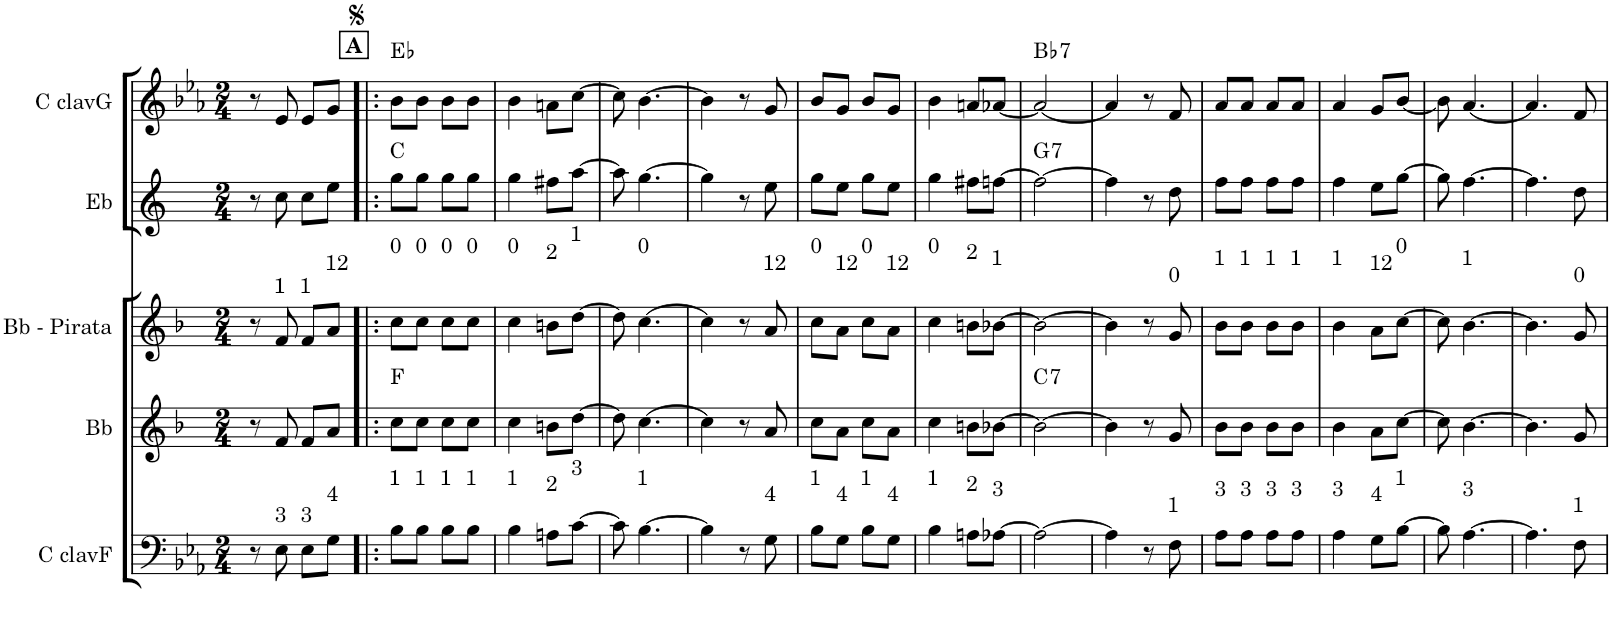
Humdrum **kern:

**kern	**kern	**harte	**kern	**kern	**harte	**kern	**harte
*part5	*part4	*part4	*part3	*part2	*part2	*part1	*part1
*staff5	*staff4	*	*staff3	*staff2	*	*staff1	*
*I"C clavF	*I"Bb	*	*I"Bb - Pirata	*I"Eb	*	*I"C clavG	*
*clefF4	*clefG2	*	*clefG2	*clefG2	*	*clefG2	*
*	*Trd1c2	*	*Trd1c2	*Trd5c9	*	*	*
*k[b-e-a-]	*k[b-]	*	*k[b-]	*k[]	*	*k[b-e-a-]	*
*E-:	*F:	*	*F:	*	*	*E-:	*
*M2/4	*M2/4	*	*M2/4	*M2/4	*	*M2/4	*
=1	=1	=1	=1	=1	=1	=1	=1
8r	8r	.	8r	8r	.	8r	.
!	!	!	!LO:TX:a:t=1	!	!	!	!
!LO:TX:a:t=3	!	!	!	!	!	!	!
8E-\	8f/	.	8f/	8cc\	.	8e-/	.
!	!	!	!LO:TX:a:t=1	!	!	!	!
!LO:TX:a:t=3	!	!	!	!	!	!	!
8E-\L	8f/L	.	8f/L	8cc\L	.	8e-/L	.
!	!	!	!LO:TX:a:t=12	!	!	!	!
!LO:TX:a:t=4	!	!	!	!	!	!	!
8G\J	8a/J	.	8a/J	8ee\J	.	8g/J	.
!!LO:REH:place=s1:a:B:cj:t=A
=2!|:	=2!|:	=2!|:	=2!|:	=2!|:	=2!|:	=2!|:	=2!|:
!	!	!	!LO:TX:a:t=0	!	!	!	!
!LO:TX:a:t=1	!	!	!	!	!	!	!
8B-\L	8cc\L	F:maj	8cc\L	8gg\L	C:maj	8b-\L	Eb:maj
!	!	!	!LO:TX:a:t=0	!	!	!	!
!LO:TX:a:t=1	!	!	!	!	!	!	!
8B-\J	8cc\J	.	8cc\J	8gg\J	.	8b-\J	.
!	!	!	!LO:TX:a:t=0	!	!	!	!
!LO:TX:a:t=1	!	!	!	!	!	!	!
8B-\L	8cc\L	.	8cc\L	8gg\L	.	8b-\L	.
!	!	!	!LO:TX:a:t=0	!	!	!	!
!LO:TX:a:t=1	!	!	!	!	!	!	!
8B-\J	8cc\J	.	8cc\J	8gg\J	.	8b-\J	.
=3	=3	=3	=3	=3	=3	=3	=3
!	!	!	!LO:TX:a:t=0	!	!	!	!
!LO:TX:a:t=1	!	!	!	!	!	!	!
4B-\	4cc\	.	4cc\	4gg\	.	4b-\	.
!	!	!	!LO:TX:a:t=2	!	!	!	!
!LO:TX:a:t=2	!	!	!	!	!	!	!
8An\L	8bn\L	.	8bn\L	8ff#X\L	.	8an\L	.
!	!	!	!LO:TX:a:t=1	!	!	!	!
!LO:TX:a:t=3	!	!	!	!	!	!	!
[>8c\J	[>8dd\J	.	[>8dd\J	[>8aa\J	.	[>8cc\J	.
=4	=4	=4	=4	=4	=4	=4	=4
8c\]	8dd\]	.	8dd\]	8aa\]	.	8cc\]	.
!	!	!	!LO:TX:a:t=0	!	!	!	!
!LO:TX:a:t=1	!	!	!	!	!	!	!
[>4.B-\	[>4.cc\	.	[>4.cc\	[>4.gg\	.	[>4.b-\	.
=5	=5	=5	=5	=5	=5	=5	=5
4B-\]	4cc\]	.	4cc\]	4gg\]	.	4b-\]	.
8r	8r	.	8r	8r	.	8r	.
!	!	!	!LO:TX:a:t=12	!	!	!	!
!LO:TX:a:t=4	!	!	!	!	!	!	!
8G\	8a/	.	8a/	8ee\	.	8g/	.
=6	=6	=6	=6	=6	=6	=6	=6
!	!	!	!LO:TX:a:t=0	!	!	!	!
!LO:TX:a:t=1	!	!	!	!	!	!	!
8B-\L	8cc\L	.	8cc\L	8gg\L	.	8b-/L	.
!	!	!	!LO:TX:a:t=12	!	!	!	!
!LO:TX:a:t=4	!	!	!	!	!	!	!
8G\J	8a\J	.	8a\J	8ee\J	.	8g/J	.
!	!	!	!LO:TX:a:t=0	!	!	!	!
!LO:TX:a:t=1	!	!	!	!	!	!	!
8B-\L	8cc\L	.	8cc\L	8gg\L	.	8b-/L	.
!	!	!	!LO:TX:a:t=12	!	!	!	!
!LO:TX:a:t=4	!	!	!	!	!	!	!
8G\J	8a\J	.	8a\J	8ee\J	.	8g/J	.
=7	=7	=7	=7	=7	=7	=7	=7
!	!	!	!LO:TX:a:t=0	!	!	!	!
!LO:TX:a:t=1	!	!	!	!	!	!	!
4B-\	4cc\	.	4cc\	4gg\	.	4b-\	.
!	!	!	!LO:TX:a:t=2	!	!	!	!
!LO:TX:a:t=2	!	!	!	!	!	!	!
8An\L	8bn\L	.	8bn\L	8ff#X\L	.	8an/L	.
!	!	!	!LO:TX:a:t=1	!	!	!	!
!LO:TX:a:t=3	!	!	!	!	!	!	!
[>8A-X\J	[>8b-X\J	.	[>8b-X\J	[>8ffn\J	.	[<8a-X/J	.
=8	=8	=8	=8	=8	=8	=8	=8
!	!	!LO:H:kt=7	!	!	!LO:H:kt=7	!	!LO:H:kt=7
2A-\_	2b-\_	C:7	2b-\_	2ff\_	G:7	2a-/_	Bb:7
=9	=9	=9	=9	=9	=9	=9	=9
4A-\]	4b-\]	.	4b-\]	4ff\]	.	4a-/]	.
8r	8r	.	8r	8r	.	8r	.
!	!	!	!LO:TX:a:t=0	!	!	!	!
!LO:TX:a:t=1	!	!	!	!	!	!	!
8F\	8g/	.	8g/	8dd\	.	8f/	.
=10	=10	=10	=10	=10	=10	=10	=10
!	!	!	!LO:TX:a:t=1	!	!	!	!
!LO:TX:a:t=3	!	!	!	!	!	!	!
8A-\L	8b-\L	.	8b-\L	8ff\L	.	8a-/L	.
!	!	!	!LO:TX:a:t=1	!	!	!	!
!LO:TX:a:t=3	!	!	!	!	!	!	!
8A-\J	8b-\J	.	8b-\J	8ff\J	.	8a-/J	.
!	!	!	!LO:TX:a:t=1	!	!	!	!
!LO:TX:a:t=3	!	!	!	!	!	!	!
8A-\L	8b-\L	.	8b-\L	8ff\L	.	8a-/L	.
!	!	!	!LO:TX:a:t=1	!	!	!	!
!LO:TX:a:t=3	!	!	!	!	!	!	!
8A-\J	8b-\J	.	8b-\J	8ff\J	.	8a-/J	.
=11	=11	=11	=11	=11	=11	=11	=11
!	!	!	!LO:TX:a:t=1	!	!	!	!
!LO:TX:a:t=3	!	!	!	!	!	!	!
4A-\	4b-\	.	4b-\	4ff\	.	4a-/	.
!	!	!	!LO:TX:a:t=12	!	!	!	!
!LO:TX:a:t=4	!	!	!	!	!	!	!
8G\L	8a\L	.	8a\L	8ee\L	.	8g/L	.
!	!	!	!LO:TX:a:t=0	!	!	!	!
!LO:TX:a:t=1	!	!	!	!	!	!	!
[>8B-\J	[>8cc\J	.	[>8cc\J	[>8gg\J	.	[<8b-/J	.
=12	=12	=12	=12	=12	=12	=12	=12
8B-\]	8cc\]	.	8cc\]	8gg\]	.	8b-\]	.
!	!	!	!LO:TX:a:t=1	!	!	!	!
!LO:TX:a:t=3	!	!	!	!	!	!	!
[>4.A-\	[>4.b-\	.	[>4.b-\	[>4.ff\	.	[<4.a-/	.
=13	=13	=13	=13	=13	=13	=13	=13
4.A-\]	4.b-\]	.	4.b-\]	4.ff\]	.	4.a-/]	.
!	!	!	!LO:TX:a:t=0	!	!	!	!
!LO:TX:a:t=1	!	!	!	!	!	!	!
8F\	8g/	.	8g/	8dd\	.	8f/	.
=	=	=	=	=	=	=	=
*-	*-	*-	*-	*-	*-	*-	*-
